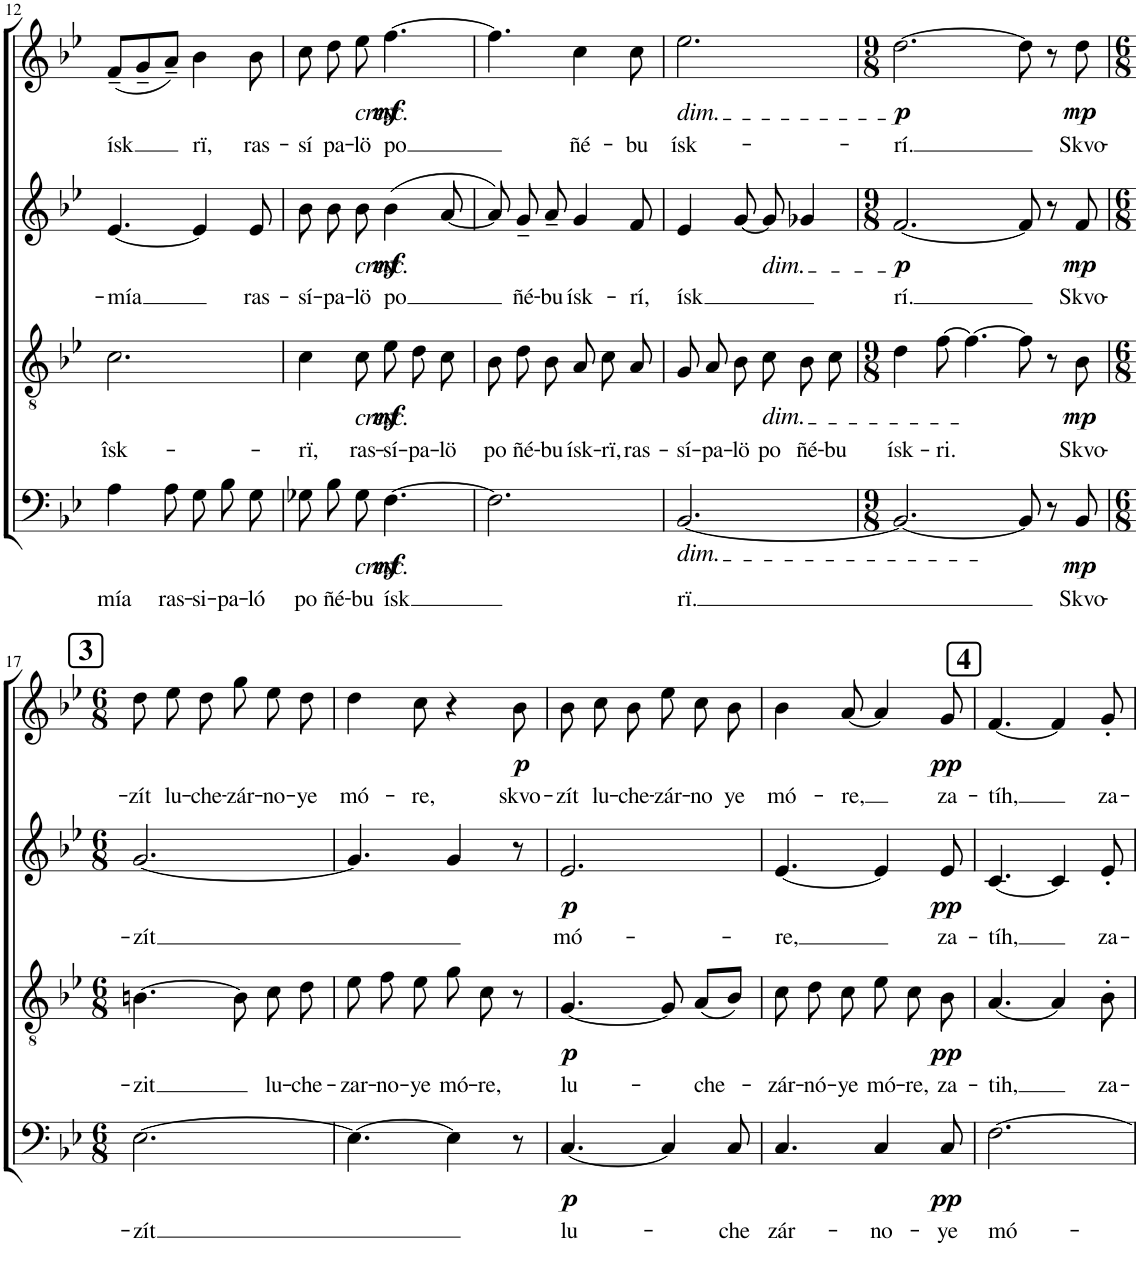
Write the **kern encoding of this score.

**kern	**text	**dynam	**kern	**text	**dynam	**kern	**text	**dynam	**kern	**text	**dynam
*part4	*part4	*part4	*part3	*part3	*part3	*part2	*part2	*part2	*part1	*part1	*part1
*staff4	*staff4	*staff4	*staff3	*staff3	*staff3	*staff2	*staff2	*staff2	*staff1	*staff1	*staff1
*I"Bass	*	*	*I"Tenor	*	*	*I"Alto	*	*	*I"Soprano	*	*
!!LO:PB:g=z
*clefF4	*	*	*clefGv2	*	*	*clefG2	*	*	*clefG2	*	*
*	*	*	*Trd1c2	*	*	*	*	*	*	*	*
*k[b-e-]	*	*	*k[b-e-]	*	*	*k[b-e-]	*	*	*k[b-e-]	*	*
*M6/8	*	*	*M6/8	*	*	*M6/8	*	*	*M6/8	*	*
=12	=12	=12	=12	=12	=12	=12	=12	=12	=12	=12	=12
!	!LO:LY:b	!	!	!LO:LY:b	!	!	!LO:LY:b	!	!	!LO:LY:b	!
4A\	mía	.	2.c\	îsk-	.	[4.e-/	-mía	.	(8f~/L	-ísk	.
.	.	.	.	.	.	.	.	.	8g~/	.	.
!	!LO:LY:b	!	!	!	!	!	!	!	!	!	!
8A\	ras-	.	.	.	.	.	.	.	8a~/J)	.	.
!	!LO:LY:b	!	!	!	!	!	!	!	!	!LO:LY:b	!
8G\L	-si-	.	.	.	.	4e-/]	.	.	4b-\	rï,	.
!	!LO:LY:b	!	!	!	!	!	!	!	!	!	!
8B-\	-pa-	.	.	.	.	.	.	.	.	.	.
!	!LO:LY:b	!	!	!	!	!	!LO:LY:b	!	!	!LO:LY:b	!
8G\J	-ló	.	.	.	.	8e-/	ras-	.	8b-\	ras-	.
=13	=13	=13	=13	=13	=13	=13	=13	=13	=13	=13	=13
!	!LO:LY:b	!	!	!LO:LY:b	!	!	!LO:LY:b	!	!	!LO:LY:b	!
8G-X\L	po	.	4c\	-rï,	.	8b-\L	-sí-	.	8cc\	-sí	.
!	!LO:LY:b	!	!	!	!	!	!LO:LY:b	!	!	!LO:LY:b	!
8B-\	ñé-	.	.	.	.	8b-\	-pa-	.	8dd\	pa-	.
!	!	!	!	!	!	!	!	!	!LO:TX:b:i:t=cresc.	!	!
!	!	!	!	!	!	!LO:TX:b:i:t=cresc.	!	!	!	!	!
!	!	!	!LO:TX:b:i:t=cresc.	!	!	!	!	!	!	!	!
!LO:TX:b:i:t=cresc.	!	!	!	!	!	!	!	!	!	!	!
!	!LO:LY:b	!	!	!LO:LY:b	!	!	!LO:LY:b	!	!	!LO:LY:b	!
8G-\J	-bu	.	8c\	ras-	.	8b-\J	-lö	.	8ee-\	-lö	.
!	!LO:LY:b	!LO:DY:b	!	!LO:LY:b	!LO:DY:b	!	!LO:LY:b	!LO:DY:b	!	!LO:LY:b	!LO:DY:b
[4.F\	-ísk	mf	8e-\	-sí-	mf	(4b-\	po	mf	[4.ff\	po	mf
!	!	!	!	!LO:LY:b	!	!	!	!	!	!	!
.	.	.	8d\	-pa-	.	.	.	.	.	.	.
!	!	!	!	!LO:LY:b	!	!	!	!	!	!	!
.	.	.	8c\	-lö	.	[8a/	.	.	.	.	.
=14	=14	=14	=14	=14	=14	=14	=14	=14	=14	=14	=14
!	!	!	!	!LO:LY:b	!	!	!	!	!	!	!
2.F\]	.	.	8B-\	po	.	8a/L])	.	.	4.ff\]	.	.
!	!	!	!	!LO:LY:b	!	!	!LO:LY:b	!	!	!	!
.	.	.	8d\	ñé-	.	8g~/	ñé-	.	.	.	.
!	!	!	!	!LO:LY:b	!	!	!LO:LY:b	!	!	!	!
.	.	.	8B-\	-bu	.	8a~/J	-bu	.	.	.	.
!	!	!	!	!LO:LY:b	!	!	!LO:LY:b	!	!	!LO:LY:b	!
.	.	.	8A/	ísk-	.	4g/	ísk-	.	4cc\	ñé-	.
!	!	!	!	!LO:LY:b	!	!	!	!	!	!	!
.	.	.	8c\	-rï,	.	.	.	.	.	.	.
!	!	!	!	!LO:LY:b	!	!	!LO:LY:b	!	!	!LO:LY:b	!
.	.	.	8A/	ras-	.	8f/	-rí,	.	8cc\	-bu	.
=15	=15	=15	=15	=15	=15	=15	=15	=15	=15	=15	=15
!	!	!	!	!	!	!	!	!	!LO:TX:b:i:t=dim.	!	!
!LO:TX:b:i:t=dim.	!	!	!	!	!	!	!	!	!	!	!
!	!LO:LY:b	!	!	!LO:LY:b	!	!	!LO:LY:b	!	!	!LO:LY:b	!
[2.BB-/	rï.	.	8G/	-sí-	.	4e-/	-ísk	.	2.ee-\	ísk-	.
!	!	!	!	!LO:LY:b	!	!	!	!	!	!	!
.	.	.	8A/	-pa-	.	.	.	.	.	.	.
!	!	!	!	!LO:LY:b	!	!	!	!	!	!	!
.	.	.	8B-\	-lö	.	[8g/	.	.	.	.	.
!	!	!	!	!	!	!LO:TX:b:i:t=dim.	!	!	!	!	!
!	!	!	!LO:TX:b:i:t=dim.	!	!	!	!	!	!	!	!
!	!	!	!	!LO:LY:b	!	!	!	!	!	!	!
.	.	.	8c\	po	.	8g/]	.	.	.	.	.
!	!	!	!	!LO:LY:b	!	!	!	!	!	!	!
.	.	.	8B-\	ñé-	.	4g-X/	.	.	.	.	.
!	!	!	!	!LO:LY:b	!	!	!	!	!	!	!
.	.	.	8c\	-bu	.	.	.	.	.	.	.
=16	=16	=16	=16	=16	=16	=16	=16	=16	=16	=16	=16
*M9/8	*	*	*M9/8	*	*	*M9/8	*	*	*M9/8	*	*
!	!	!	!	!LO:LY:b	!	!	!LO:LY:b	!LO:DY:b	!	!LO:LY:b	!LO:DY:b
2.BB-/_	.	.	4d\	ísk-	.	[2.f/	rí.	p	[2.dd\	-rí.	p
!	!	!	!	!LO:LY:b	!	!	!	!	!	!	!
.	.	.	[8f\	-ri.	.	.	.	.	.	.	.
.	.	.	4.f\_	.	.	.	.	.	.	.	.
8BB-/]	.	.	8f\]	.	.	8f/]	.	.	8dd\]	.	.
8r	.	.	8r	.	.	8r	.	.	8r	.	.
!	!LO:LY:b	!LO:DY:b	!	!LO:LY:b	!LO:DY:b	!	!LO:LY:b	!LO:DY:b	!	!LO:LY:b	!LO:DY:b
8BB-/	Skvo-	mp	8B-\	Skvo-	mp	8f/	Skvo-	mp	8dd\	Skvo-	mp
!!LO:LB:g=z
!!LO:REH:place=s1:a:B:cj:fs=14:t=3
=17	=17	=17	=17	=17	=17	=17	=17	=17	=17	=17	=17
*M6/8	*	*	*M6/8	*	*	*M6/8	*	*	*M6/8	*	*
!	!LO:LY:b	!	!	!LO:LY:b	!	!	!LO:LY:b	!	!	!LO:LY:b	!
[2.E-\	-zít	.	[4.Bn\	-zit	.	[2.g/	-zít	.	8dd\	-zít	.
!	!	!	!	!	!	!	!	!	!	!LO:LY:b	!
.	.	.	.	.	.	.	.	.	8ee-\	lu-	.
!	!	!	!	!	!	!	!	!	!	!LO:LY:b	!
.	.	.	.	.	.	.	.	.	8dd\	-che-	.
!	!	!	!	!	!	!	!	!	!	!LO:LY:b	!
.	.	.	8B\]	.	.	.	.	.	8gg\	-zár-	.
!	!	!	!	!LO:LY:b	!	!	!	!	!	!LO:LY:b	!
.	.	.	8c\	lu-	.	.	.	.	8ee-\	-no-	.
!	!	!	!	!LO:LY:b	!	!	!	!	!	!LO:LY:b	!
.	.	.	8d\	-che-	.	.	.	.	8dd\	-ye	.
=18	=18	=18	=18	=18	=18	=18	=18	=18	=18	=18	=18
!	!	!	!	!LO:LY:b	!	!	!	!	!	!LO:LY:b	!
4.E-\_	.	.	8e-\	-zar-	.	4.g/]	.	.	4dd\	mó-	.
!	!	!	!	!LO:LY:b	!	!	!	!	!	!	!
.	.	.	8f\	-no-	.	.	.	.	.	.	.
!	!	!	!	!LO:LY:b	!	!	!	!	!	!LO:LY:b	!
.	.	.	8e-\	-ye	.	.	.	.	8cc\	-re,	.
!	!	!	!	!LO:LY:b	!	!	!	!	!	!	!
4E-\]	.	.	8g\	mó-	.	4g/	.	.	4r	.	.
!	!	!	!	!LO:LY:b	!	!	!	!	!	!	!
.	.	.	8c\	-re,	.	.	.	.	.	.	.
!	!	!	!	!	!	!	!	!	!	!LO:LY:b	!LO:DY:b
8r	.	.	8r	.	.	8r	.	.	8b-\	skvo-	p
=19	=19	=19	=19	=19	=19	=19	=19	=19	=19	=19	=19
!	!LO:LY:b	!LO:DY:b	!	!LO:LY:b	!LO:DY:b	!	!LO:LY:b	!LO:DY:b	!	!LO:LY:b	!
[4.C/	-lu-	p	[4.G/	lu-	p	2.e-/	mó-	p	8b-\	-zít	.
!	!	!	!	!	!	!	!	!	!	!LO:LY:b	!
.	.	.	.	.	.	.	.	.	8cc\	lu-	.
!	!	!	!	!	!	!	!	!	!	!LO:LY:b	!
.	.	.	.	.	.	.	.	.	8b-\	-che-	.
!	!	!	!	!	!	!	!	!	!	!LO:LY:b	!
4C/]	.	.	8G/]	.	.	.	.	.	8ee-\	-zár-	.
!	!	!	!	!LO:LY:b	!	!	!	!	!	!LO:LY:b	!
.	.	.	(8A/L	-che-	.	.	.	.	8cc\	-no	.
!	!LO:LY:b	!	!	!	!	!	!	!	!	!LO:LY:b	!
8C/	-che	.	8B-/J)	.	.	.	.	.	8b-\	ye	.
=20	=20	=20	=20	=20	=20	=20	=20	=20	=20	=20	=20
!	!LO:LY:b	!	!	!LO:LY:b	!	!	!LO:LY:b	!	!	!LO:LY:b	!
4.C/	zár-	.	8c\	-zár-	.	[4.e-/	-re,	.	4b-\	mó-	.
!	!	!	!	!LO:LY:b	!	!	!	!	!	!	!
.	.	.	8d\	-nó-	.	.	.	.	.	.	.
!	!	!	!	!LO:LY:b	!	!	!	!	!	!LO:LY:b	!
.	.	.	8c\	-ye	.	.	.	.	[8a/	-re,	.
!	!LO:LY:b	!	!	!LO:LY:b	!	!	!	!	!	!	!
4C/	-no-	.	8e-\	mó-	.	4e-/]	.	.	4a/]	.	.
!	!	!	!	!LO:LY:b	!	!	!	!	!	!	!
.	.	.	8c\	-re,	.	.	.	.	.	.	.
!	!LO:LY:b	!LO:DY:b	!	!LO:LY:b	!LO:DY:b	!	!LO:LY:b	!LO:DY:b	!	!LO:LY:b	!LO:DY:b
8C/	-ye	pp	8B-\	za-	pp	8e-/	za-	pp	8g/	za-	pp
!!LO:REH:place=s1:a:B:cj:fs=14:t=4
=21	=21	=21	=21	=21	=21	=21	=21	=21	=21	=21	=21
!	!LO:LY:b	!	!	!LO:LY:b	!	!	!LO:LY:b	!	!	!LO:LY:b	!
[2.F\	mó-	.	[4.A/	-tih,	.	[4.c/	-tíh,	.	[4.f/	-tíh,	.
.	.	.	4A/]	.	.	4c/]	.	.	4f/]	.	.
!	!	!	!	!LO:LY:b	!	!	!LO:LY:b	!	!	!LO:LY:b	!
.	.	.	8B-'\	za-	.	8e-'/	za-	.	8g'/	za-	.
=	=	=	=	=	=	=	=	=	=	=	=
*-	*-	*-	*-	*-	*-	*-	*-	*-	*-	*-	*-
